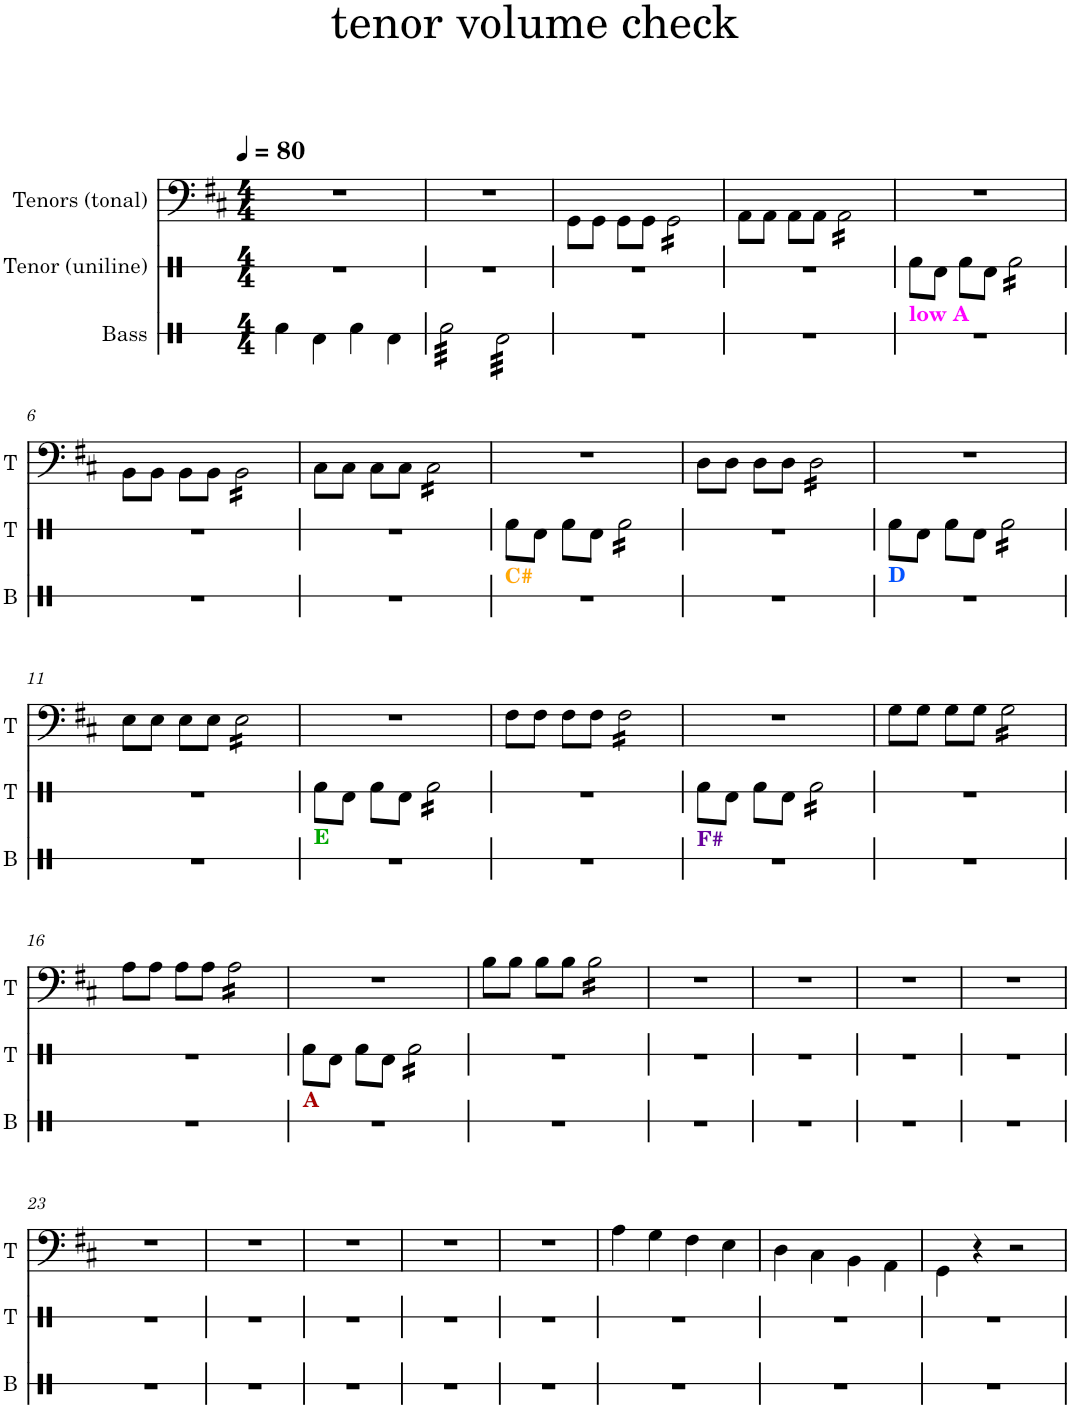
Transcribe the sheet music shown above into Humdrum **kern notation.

**kern	**kern	**kern
*part3	*part2	*part1
*staff3	*staff2	*staff1
*I"Bass	*I"Tenor (uniline)	*I"Tenors (tonal)
*I'B	*I'T	*I'T
*stria1	*stria1	*
*clefX	*clefX	*clefF4
*	*	*Trd1c2
*k[]	*k[]	*k[f#c#]
*M4/4	*M4/4	*M4/4
*MM80	*MM80	*MM80
=1	=1	=1
4Rf\	1r	1r
4Rd\	.	.
4Rf\	.	.
4Rd\	.	.
=2	=2	=2
*tremolo	*	*
32Rf\LLL	1r	1r
32Rf\	.	.
32Rf\	.	.
32Rf\	.	.
32Rf\	.	.
32Rf\	.	.
32Rf\	.	.
32Rf\	.	.
32Rf\	.	.
32Rf\	.	.
32Rf\	.	.
32Rf\	.	.
32Rf\	.	.
32Rf\	.	.
32Rf\	.	.
32Rf\JJJ	.	.
32Rd\LLL	.	.
32Rd\	.	.
32Rd\	.	.
32Rd\	.	.
32Rd\	.	.
32Rd\	.	.
32Rd\	.	.
32Rd\	.	.
32Rd\	.	.
32Rd\	.	.
32Rd\	.	.
32Rd\	.	.
32Rd\	.	.
32Rd\	.	.
32Rd\	.	.
32Rd\JJJ	.	.
*Xtremolo	*	*
=3	=3	=3
1r	1r	8GG\L
.	.	8GG\J
.	.	8GG\L
.	.	8GG\J
*	*	*tremolo
.	.	16GG\LL
.	.	16GG\
.	.	16GG\
.	.	16GG\
.	.	16GG\
.	.	16GG\
.	.	16GG\
.	.	16GG\JJ
*	*	*Xtremolo
=4	=4	=4
1r	1r	8AA\L
.	.	8AA\J
.	.	8AA\L
.	.	8AA\J
*	*	*tremolo
.	.	16AA\LL
.	.	16AA\
.	.	16AA\
.	.	16AA\
.	.	16AA\
.	.	16AA\
.	.	16AA\
.	.	16AA\JJ
*	*	*Xtremolo
=5	=5	=5
!	!LO:TX:b:B:color=#FF00FF:t=low A	!
1r	8Rf\L	1r
.	8Rd\J	.
.	8Rf\L	.
.	8Rd\J	.
*	*tremolo	*
.	16Rf\LL	.
.	16Rf\	.
.	16Rf\	.
.	16Rf\	.
.	16Rf\	.
.	16Rf\	.
.	16Rf\	.
.	16Rf\JJ	.
*	*Xtremolo	*
!!LO:LB:g=z
=6	=6	=6
1r	1r	8BB\L
.	.	8BB\J
.	.	8BB\L
.	.	8BB\J
*	*	*tremolo
.	.	16BB\LL
.	.	16BB\
.	.	16BB\
.	.	16BB\
.	.	16BB\
.	.	16BB\
.	.	16BB\
.	.	16BB\JJ
*	*	*Xtremolo
=7	=7	=7
1r	1r	8C#\L
.	.	8C#\J
.	.	8C#\L
.	.	8C#\J
*	*	*tremolo
.	.	16C#\LL
.	.	16C#\
.	.	16C#\
.	.	16C#\
.	.	16C#\
.	.	16C#\
.	.	16C#\
.	.	16C#\JJ
*	*	*Xtremolo
=8	=8	=8
!	!LO:TX:b:B:color=#FFAA00:t=C#	!
1r	8Rf\L	1r
.	8Rd\J	.
.	8Rf\L	.
.	8Rd\J	.
*	*tremolo	*
.	16Rf\LL	.
.	16Rf\	.
.	16Rf\	.
.	16Rf\	.
.	16Rf\	.
.	16Rf\	.
.	16Rf\	.
.	16Rf\JJ	.
*	*Xtremolo	*
=9	=9	=9
1r	1r	8D\L
.	.	8D\J
.	.	8D\L
.	.	8D\J
*	*	*tremolo
.	.	16D\LL
.	.	16D\
.	.	16D\
.	.	16D\
.	.	16D\
.	.	16D\
.	.	16D\
.	.	16D\JJ
*	*	*Xtremolo
=10	=10	=10
!	!LO:TX:b:B:color=#0055FF:t=D	!
1r	8Rf\L	1r
.	8Rd\J	.
.	8Rf\L	.
.	8Rd\J	.
*	*tremolo	*
.	16Rf\LL	.
.	16Rf\	.
.	16Rf\	.
.	16Rf\	.
.	16Rf\	.
.	16Rf\	.
.	16Rf\	.
.	16Rf\JJ	.
*	*Xtremolo	*
!!LO:LB:g=z
=11	=11	=11
1r	1r	8E\L
.	.	8E\J
.	.	8E\L
.	.	8E\J
*	*	*tremolo
.	.	16E\LL
.	.	16E\
.	.	16E\
.	.	16E\
.	.	16E\
.	.	16E\
.	.	16E\
.	.	16E\JJ
*	*	*Xtremolo
=12	=12	=12
!	!LO:TX:b:B:color=#00AA00:t=E	!
1r	8Rf\L	1r
.	8Rd\J	.
.	8Rf\L	.
.	8Rd\J	.
*	*tremolo	*
.	16Rf\LL	.
.	16Rf\	.
.	16Rf\	.
.	16Rf\	.
.	16Rf\	.
.	16Rf\	.
.	16Rf\	.
.	16Rf\JJ	.
*	*Xtremolo	*
=13	=13	=13
1r	1r	8F#\L
.	.	8F#\J
.	.	8F#\L
.	.	8F#\J
*	*	*tremolo
.	.	16F#\LL
.	.	16F#\
.	.	16F#\
.	.	16F#\
.	.	16F#\
.	.	16F#\
.	.	16F#\
.	.	16F#\JJ
*	*	*Xtremolo
=14	=14	=14
!	!LO:TX:b:B:color=#69009E:t=F#	!
1r	8Rf\L	1r
.	8Rd\J	.
.	8Rf\L	.
.	8Rd\J	.
*	*tremolo	*
.	16Rf\LL	.
.	16Rf\	.
.	16Rf\	.
.	16Rf\	.
.	16Rf\	.
.	16Rf\	.
.	16Rf\	.
.	16Rf\JJ	.
*	*Xtremolo	*
=15	=15	=15
1r	1r	8G\L
.	.	8G\J
.	.	8G\L
.	.	8G\J
*	*	*tremolo
.	.	16G\LL
.	.	16G\
.	.	16G\
.	.	16G\
.	.	16G\
.	.	16G\
.	.	16G\
.	.	16G\JJ
*	*	*Xtremolo
!!LO:LB:g=z
=16	=16	=16
1r	1r	8A\L
.	.	8A\J
.	.	8A\L
.	.	8A\J
*	*	*tremolo
.	.	16A\LL
.	.	16A\
.	.	16A\
.	.	16A\
.	.	16A\
.	.	16A\
.	.	16A\
.	.	16A\JJ
*	*	*Xtremolo
=17	=17	=17
!	!LO:TX:b:B:color=#AA0000:t=A	!
1r	8Rf\L	1r
.	8Rd\J	.
.	8Rf\L	.
.	8Rd\J	.
*	*tremolo	*
.	16Rf\LL	.
.	16Rf\	.
.	16Rf\	.
.	16Rf\	.
.	16Rf\	.
.	16Rf\	.
.	16Rf\	.
.	16Rf\JJ	.
*	*Xtremolo	*
=18	=18	=18
1r	1r	8B\L
.	.	8B\J
.	.	8B\L
.	.	8B\J
*	*	*tremolo
.	.	16B\LL
.	.	16B\
.	.	16B\
.	.	16B\
.	.	16B\
.	.	16B\
.	.	16B\
.	.	16B\JJ
*	*	*Xtremolo
=19	=19	=19
1r	1r	1r
=20	=20	=20
1r	1r	1r
=21	=21	=21
1r	1r	1r
=22	=22	=22
1r	1r	1r
!!LO:LB:g=z
=23	=23	=23
1r	1r	1r
=24	=24	=24
1r	1r	1r
=25	=25	=25
1r	1r	1r
=26	=26	=26
1r	1r	1r
=27	=27	=27
1r	1r	1r
=28	=28	=28
1r	1r	4A\
.	.	4G\
.	.	4F#\
.	.	4E\
=29	=29	=29
1r	1r	4D\
.	.	4C#\
.	.	4BB\
.	.	4AA\
=30	=30	=30
1r	1r	4GG\
.	.	4r
.	.	2r
=	=	=
*-	*-	*-
